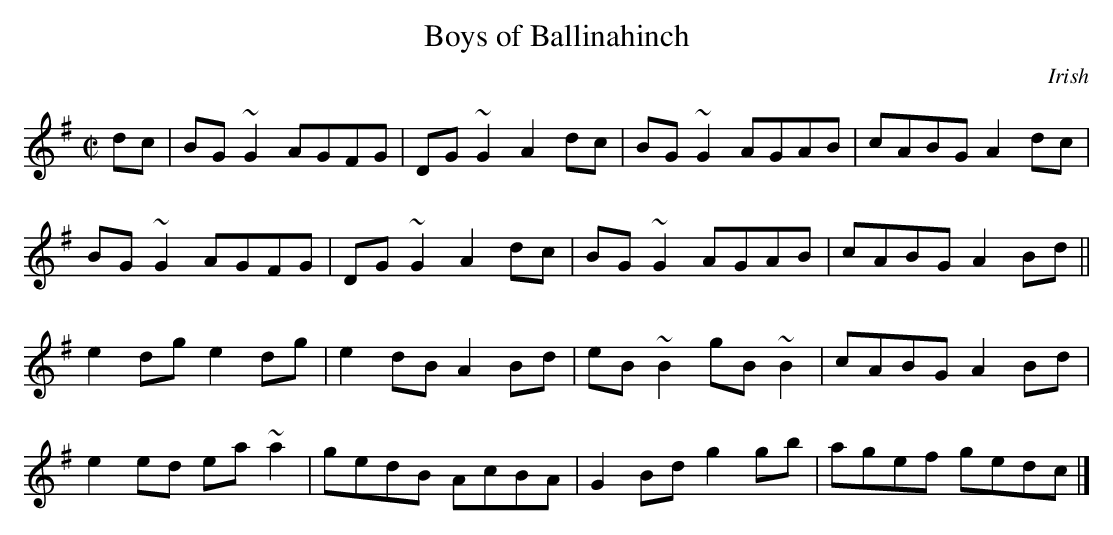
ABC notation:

X:1
T:Boys of Ballinahinch
M:C|
K:G
dc | BG ~G2 AGFG | DG ~G2 A2 dc | BG ~G2 AGAB | cABG A2 dc |
BG ~G2 AGFG | DG ~G2 A2 dc | BG ~G2 AGAB | cABG A2 Bd ||
e2 dg e2 dg | e2 dB A2 Bd | eB ~B2 gB ~B2 | cABG A2 Bd |
e2 ed ea ~a2 | gedB AcBA | G2 Bd g2 gb | agef gedc |]
